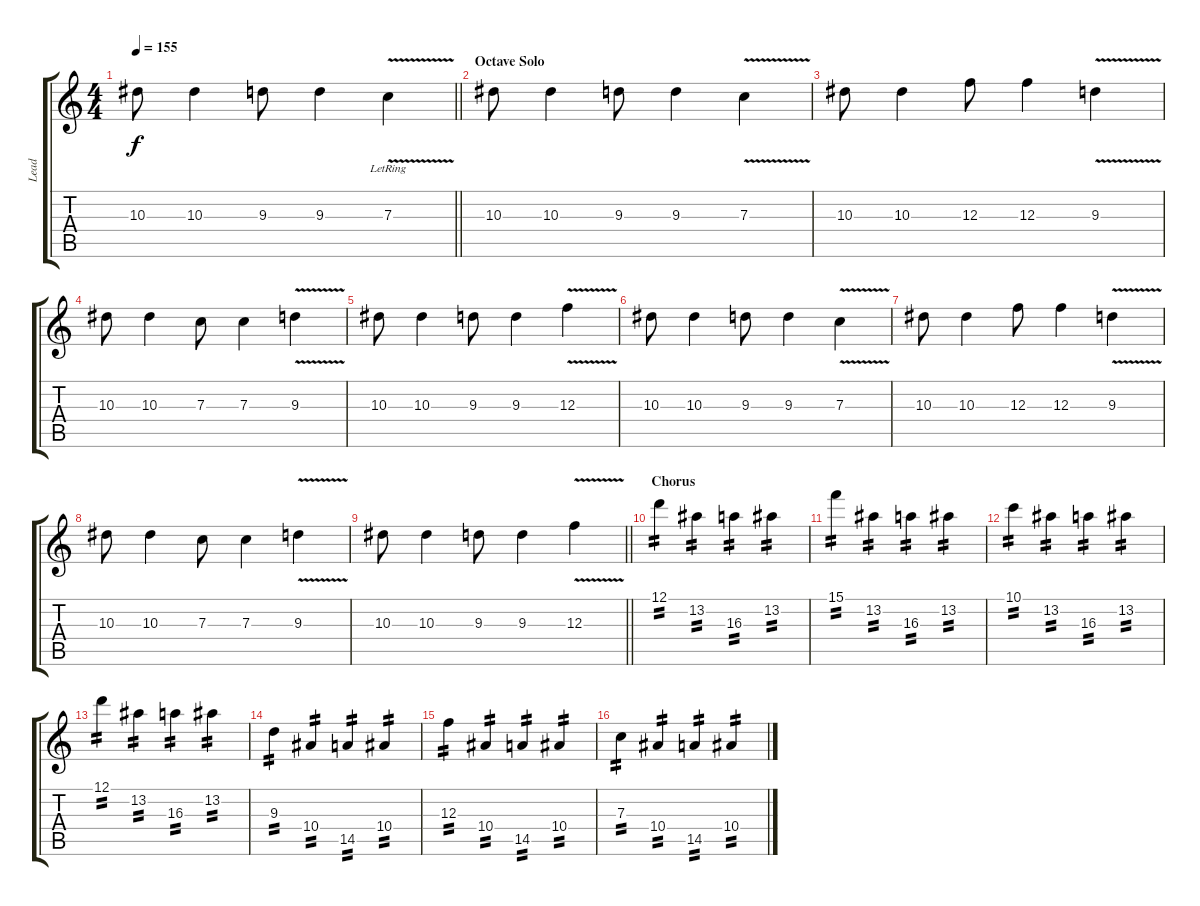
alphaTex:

\track ("Lead" "Lead") {instrument overdrivenguitar}
\staff {score tabs}
\tuning (D4 A3 F3 C3 G2 C2) {hide}
\ts (4 4)
\tempo 155
\clef g2
\barLineRight lightlight
\ks c
10.3.8{dy f} 10.3.4 9.3.8 9.3.4 7.3{v lr}.4 |
\section ("" "Octave Solo")
10.3.8 10.3.4 9.3.8 9.3.4 7.3{v}.4 |
10.3.8 10.3.4 12.3.8 12.3.4 9.3{v}.4 |
10.3.8 10.3.4 7.3.8 7.3.4 9.3{v}.4 |
10.3.8 10.3.4 9.3.8 9.3.4 12.3{v}.4 |
10.3.8 10.3.4 9.3.8 9.3.4 7.3{v}.4 |
10.3.8 10.3.4 12.3.8 12.3.4 9.3{v}.4 |
10.3.8 10.3.4 7.3.8 7.3.4 9.3{v}.4 |
\barLineRight lightlight
10.3.8 10.3.4 9.3.8 9.3.4 12.3{v}.4 |
\section ("" "Chorus")
12.1.4{tp 2} 13.2.4{tp 2} 16.3.4{tp 2} 13.2.4{tp 2} |
15.1.4{tp 2} 13.2.4{tp 2} 16.3.4{tp 2} 13.2.4{tp 2} |
10.1.4{tp 2} 13.2.4{tp 2} 16.3.4{tp 2} 13.2.4{tp 2} |
12.1.4{tp 2} 13.2.4{tp 2} 16.3.4{tp 2} 13.2.4{tp 2} |
9.3.4{tp 2} 10.4.4{tp 2} 14.5.4{tp 2} 10.4.4{tp 2} |
12.3.4{tp 2} 10.4.4{tp 2} 14.5.4{tp 2} 10.4.4{tp 2} |
7.3.4{tp 2} 10.4.4{tp 2} 14.5.4{tp 2} 10.4.4{tp 2}
